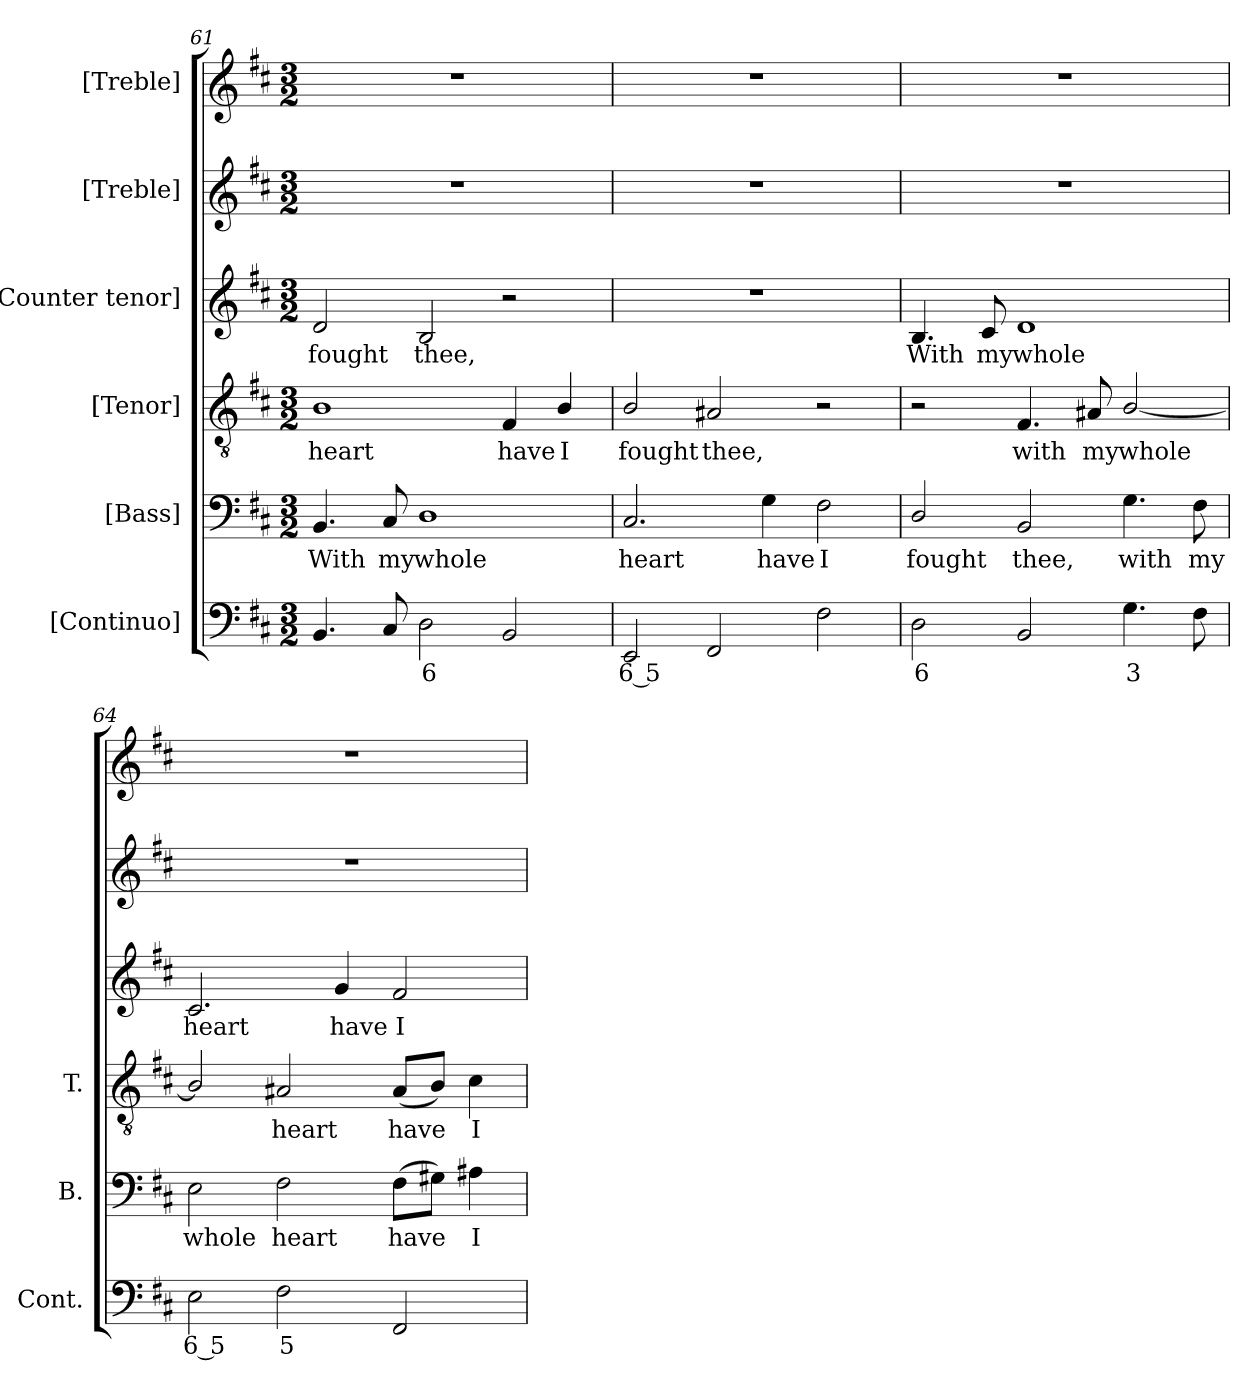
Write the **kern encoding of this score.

**kern	**text	**kern	**text	**kern	**text	**kern	**text	**kern	**kern
*part6	*part6	*part5	*part5	*part4	*part4	*part3	*part3	*part2	*part1
*staff6	*staff6	*staff5	*staff5	*staff4	*staff4	*staff3	*staff3	*staff2	*staff1
*I"[Continuo]	*	*I"[Bass]	*	*I"[Tenor]	*	*I"[Counter tenor]	*	*I"[Treble]	*I"[Treble]
*I'Cont.	*	*I'B.	*	*I'T.	*	*	*	*	*
*clefF4	*	*clefF4	*	*clefGv2	*	*clefG2	*	*clefG2	*clefG2
*	*	*	*	*ITrd7c12	*	*	*	*	*
*k[f#c#]	*	*k[f#c#]	*	*k[f#c#]	*	*k[f#c#]	*	*k[f#c#]	*k[f#c#]
*D:	*	*D:	*	*D:	*	*D:	*	*D:	*D:
*M3/2	*	*M3/2	*	*M3/2	*	*M3/2	*	*M3/2	*M3/2
=61	=61	=61	=61	=61	=61	=61	=61	=61	=61
!	!	!	!LO:LY:b:color=#000000	!	!	!	!	!	!
!	!	!	!	!	!LO:LY:b:color=#000000	!	!	!	!
!	!	!	!	!	!	!	!LO:LY:b:color=#000000	!LO:N:vis=1	!LO:N:vis=1
4.BBi/	.	4.BBi/	With	1BBi	heart	2di/	fought	1.r	1.r
!	!	!	!LO:LY:b:color=#000000	!	!	!	!	!	!
8C#i/	.	8C#i/	my	.	.	.	.	.	.
!	!LO:LY:b:color=#000000	!	!	!	!	!	!	!	!
!	!	!	!LO:LY:b:color=#000000	!	!	!	!	!	!
!	!	!	!	!	!	!	!LO:LY:b:color=#000000	!	!
2Di\	6	1Di	whole	.	.	2Bi/	thee,	.	.
!	!	!	!	!	!LO:LY:b:color=#000000	!	!	!	!
2BBi/	.	.	.	4FF#i/	have	2r	.	.	.
!	!	!	!	!	!LO:LY:b:color=#000000	!	!	!	!
.	.	.	.	4BBi/	I	.	.	.	.
=62	=62	=62	=62	=62	=62	=62	=62	=62	=62
!	!LO:LY:b:color=#000000	!	!	!	!	!	!	!	!
!	!	!	!LO:LY:b:color=#000000	!	!	!	!	!	!
!	!	!	!	!	!LO:LY:b:color=#000000	!LO:N:vis=1	!	!LO:N:vis=1	!LO:N:vis=1
2EEi/	6 5	2.C#i/	heart	2BBi/	fought	1.r	.	1.r	1.r
!	!	!	!	!	!LO:LY:b:color=#000000	!	!	!	!
2FF#i/	.	.	.	2AA#Xi/	thee,	.	.	.	.
!	!	!	!LO:LY:b:color=#000000	!	!	!	!	!	!
.	.	4Gi\	have	.	.	.	.	.	.
!	!	!	!LO:LY:b:color=#000000	!	!	!	!	!	!
2F#i\	.	2F#i\	I	2r	.	.	.	.	.
=63	=63	=63	=63	=63	=63	=63	=63	=63	=63
!	!LO:LY:b:color=#000000	!	!	!	!	!	!	!	!
!	!	!	!LO:LY:b:color=#000000	!	!	!	!	!	!
!	!	!	!	!	!	!	!LO:LY:b:color=#000000	!LO:N:vis=1	!LO:N:vis=1
2Di\	6	2Di/	fought	2r	.	4.Bi/	With	1.r	1.r
!	!	!	!	!	!	!	!LO:LY:b:color=#000000	!	!
.	.	.	.	.	.	8c#i/	my	.	.
!	!	!	!LO:LY:b:color=#000000	!	!	!	!	!	!
!	!	!	!	!	!LO:LY:b:color=#000000	!	!	!	!
!	!	!	!	!	!	!	!LO:LY:b:color=#000000	!	!
2BBi/	.	2BBi/	thee,	4.FF#i/	with	1di	whole	.	.
!	!	!	!	!	!LO:LY:b:color=#000000	!	!	!	!
.	.	.	.	8AA#Xi/	my	.	.	.	.
!	!LO:LY:b:color=#000000	!	!	!	!	!	!	!	!
!	!	!	!LO:LY:b:color=#000000	!	!	!	!	!	!
!	!	!	!	!	!LO:LY:b:color=#000000	!	!	!	!
4.Gi\	3	4.Gi\	with	[2BBi/	whole	.	.	.	.
!	!	!	!LO:LY:b:color=#000000	!	!	!	!	!	!
8F#i\	.	8F#i\	my	.	.	.	.	.	.
!!LO:LB:g=z
=64	=64	=64	=64	=64	=64	=64	=64	=64	=64
!	!LO:LY:b:color=#000000	!	!	!	!	!	!	!	!
!	!	!	!LO:LY:b:color=#000000	!	!	!	!	!	!
!	!	!	!	!	!	!	!LO:LY:b:color=#000000	!LO:N:vis=1	!LO:N:vis=1
2Ei\	6 5	2Ei\	whole	2BBi/]	.	2.c#i/	heart	1.r	1.r
!	!LO:LY:b:color=#000000	!	!	!	!	!	!	!	!
!	!	!	!LO:LY:b:color=#000000	!	!	!	!	!	!
!	!	!	!	!	!LO:LY:b:color=#000000	!	!	!	!
2F#i\	5	2F#i\	heart	2AA#Xi/	heart	.	.	.	.
!	!	!	!	!	!	!	!LO:LY:b:color=#000000	!	!
.	.	.	.	.	.	4gi/	have	.	.
!	!	!	!LO:LY:b:color=#000000	!	!	!	!	!	!
!	!	!	!	!	!LO:LY:b:color=#000000	!	!	!	!
!	!	!	!	!	!	!	!LO:LY:b:color=#000000	!	!
2FF#i/	.	(8F#i\L	have	(8AA#i/L	have	2f#i/	I	.	.
.	.	8G#Xi\J)	.	8BBi/J)	.	.	.	.	.
!	!	!	!LO:LY:b:color=#000000	!	!	!	!	!	!
!	!	!	!	!	!LO:LY:b:color=#000000	!	!	!	!
.	.	4A#Xi\	I	4C#i\	I	.	.	.	.
=	=	=	=	=	=	=	=	=	=
*-	*-	*-	*-	*-	*-	*-	*-	*-	*-
